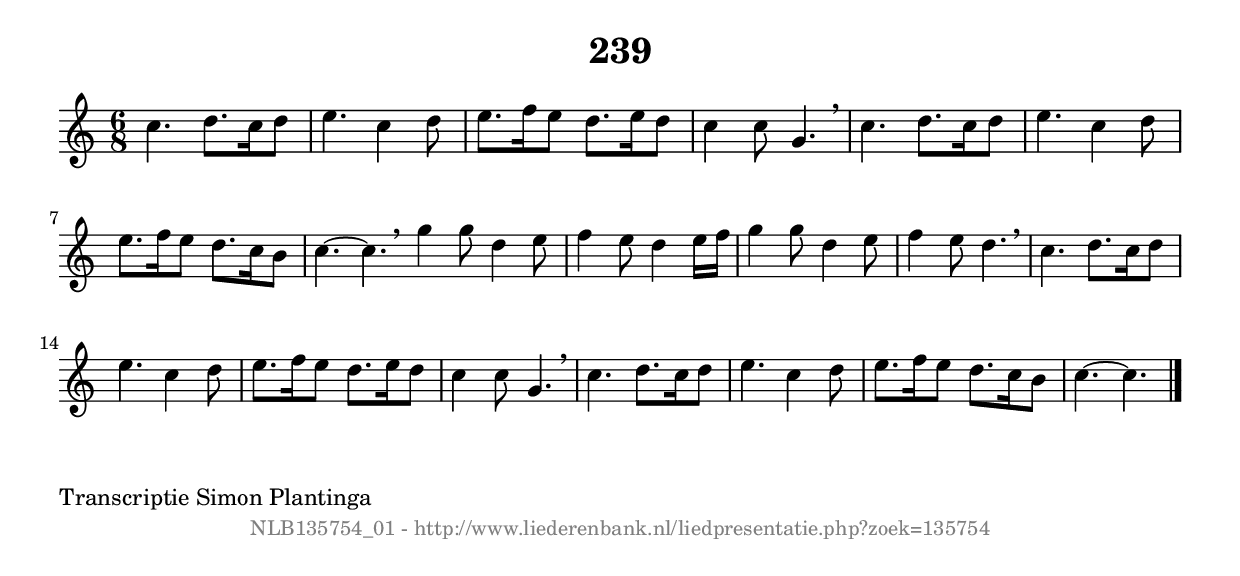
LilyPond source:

%
% produced by wce2krn 1.64 (7 June 2014)
%
\version"2.16"
#(append! paper-alist '(("long" . (cons (* 210 mm) (* 2000 mm)))))
#(set-default-paper-size "long")
sb = {\breathe}
mBreak = {\breathe }
bBreak = {\breathe }
x = {\once\override NoteHead #'style = #'cross }
gl=\glissando
itime={\override Staff.TimeSignature #'stencil = ##f }
ficta = {\once\set suggestAccidentals = ##t}
fine = {\once\override Score.RehearsalMark #'self-alignment-X = #1 \mark \markup {\italic{Fine}}}
dc = {\once\override Score.RehearsalMark #'self-alignment-X = #1 \mark \markup {\italic{D.C.}}}
dcf = {\once\override Score.RehearsalMark #'self-alignment-X = #1 \mark \markup {\italic{D.C. al Fine}}}
dcc = {\once\override Score.RehearsalMark #'self-alignment-X = #1 \mark \markup {\italic{D.C. al Coda}}}
ds = {\once\override Score.RehearsalMark #'self-alignment-X = #1 \mark \markup {\italic{D.S.}}}
dsf = {\once\override Score.RehearsalMark #'self-alignment-X = #1 \mark \markup {\italic{D.S. al Fine}}}
dsc = {\once\override Score.RehearsalMark #'self-alignment-X = #1 \mark \markup {\italic{D.S. al Coda}}}
pv = {\set Score.repeatCommands = #'((volta "1"))}
sv = {\set Score.repeatCommands = #'((volta "2"))}
tv = {\set Score.repeatCommands = #'((volta "3"))}
qv = {\set Score.repeatCommands = #'((volta "4"))}
xv = {\set Score.repeatCommands = #'((volta #f))}
\header{ tagline = ""
title = "239"
}
\score {{
\key c \major
\relative g'
{
\set melismaBusyProperties = #'()
\time 6/8
\tempo 4=120
\override Score.MetronomeMark #'transparent = ##t
\override Score.RehearsalMark #'break-visibility = #(vector #t #t #f)
c4. d8. c16 d8 | e4. c4 d8 | e8. f16 e8 d8. e16 d8 | c4 c8 g4. | \mBreak \bar "|"
c4. d8. c16 d8 | e4. c4 d8 | e8. f16 e8 d8. c16 b8 | c4.~ c4. \bar ":|:" \bBreak
g'4 g8 d4 e8 | f4 e8 d4 e16 f16 | g4 g8 d4 e8 | f4 e8 d4. | \mBreak \bar "|"
c4. d8. c16 d8 | e4. c4 d8 | e8. f16 e8 d8. e16 d8 | c4 c8 g4. | \mBreak \bar "|"
c4. d8. c16 d8 | e4. c4 d8 | e8. f16 e8 d8. c16 b8 | c4.~ c4. \bar "|."
 }}
 \midi { }
 \layout {
            indent = 0.0\cm
}
}
\markup { \wordwrap-string #" 
Transcriptie Simon Plantinga
"}
\markup { \vspace #0 } \markup { \with-color #grey \fill-line { \center-column { \smaller "NLB135754_01 - http://www.liederenbank.nl/liedpresentatie.php?zoek=135754" } } }
